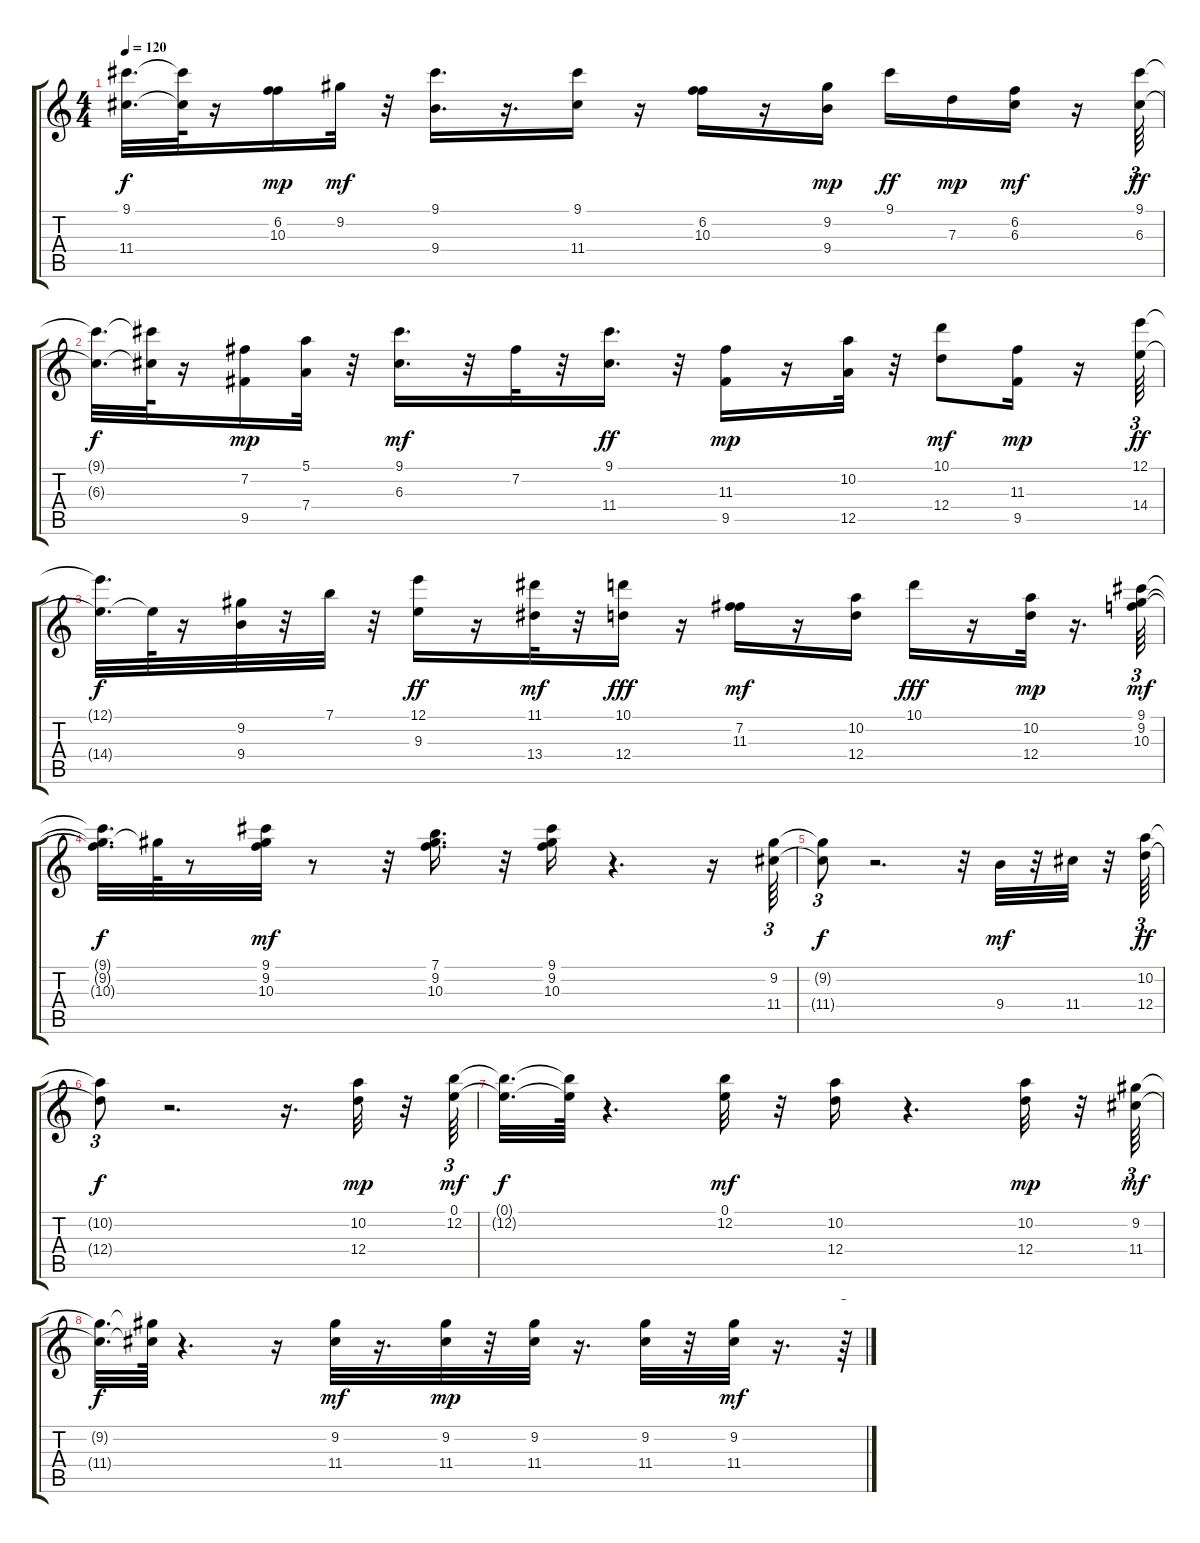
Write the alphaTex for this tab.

\track "" {instrument acousticguitarsteel}
\staff {score tabs}
\tuning (E4 B3 G3 D3 A2 E2) {hide}
\ts (4 4)
\tempo 120
\clef g2
\ks c
(9.1{t} 11.4{t}).32{d dy f} (9.1{t} 11.4{t}).64 r.16 (6.2 10.3).16{dy mp} 9.2.32{dy mf} r.32 (9.1 9.4).16{d} r.16{d} (9.1 11.4).16 r.16 (6.2 10.3).16 r.16 (9.2 9.4).16{dy mp} 9.1.16{dy ff} 7.3.16{dy mp} (6.2 6.3).16{dy mf} r.16 (9.1 6.3).64{tu (3 2) dy ff} |
(9.1{t} 6.3{t}).32{d dy f} (9.1{t} 6.3{t}).64 r.16 (7.2 9.5).16{dy mp} (5.1 7.4).32 r.32 (9.1 6.3).16{d dy mf} r.32 7.2.32 r.32 (9.1 11.4).16{d dy ff} r.32 (11.3 9.5).16{dy mp} r.16 (10.2 12.5).32 r.32 (10.1 12.4).8{dy mf} (11.3 9.5).16{dy mp} r.16 (12.1 14.4).64{tu (3 2) dy ff} |
(12.1{t} 14.4{t}).32{d dy f} 14.4{t}.64 r.16 (9.2 9.4).32 r.32 7.1.32 r.32 (12.1 9.3).16{dy ff} r.16 (11.1 13.4).32{dy mf} r.32 (10.1 12.4).16{dy fff} r.16 (7.2 11.3).16{dy mf} r.16 (10.2 12.4).16 10.1.16{dy fff} r.16 (10.2 12.4).32{dy mp} r.16{d} (9.1 9.2 10.3).64{tu (3 2) dy mf} |
(9.1{t} 9.2{t} 10.3{t}).32{d dy f} 9.2{t}.64 r.8 (9.1 9.2 10.3).32{dy mf} r.8 r.32 (7.1 9.2 10.3).16{d} r.32 (9.1 9.2 10.3).16 r.4{d} r.16 (9.2 11.4).64{tu (3 2)} |
(9.2{t} 11.4{t}).8{tu (3 2) dy f} r.2{d} r.32 9.4.32{dy mf} r.32 11.4.32 r.32 (10.2 12.4).64{tu (3 2) dy ff} |
(10.2{t} 12.4{t}).8{tu (3 2) dy f} r.2{d} r.16{d} (10.2 12.4).32{dy mp} r.32 (0.1 12.2).64{tu (3 2) dy mf} |
(0.1{t} 12.2{t}).32{d dy f} (0.1{t} 12.2{t}).64 r.4{d} (0.1 12.2).32{dy mf} r.32 (10.2 12.4).16 r.4{d} (10.2 12.4).32{dy mp} r.32 (9.2 11.4).64{tu (3 2) dy mf} |
(9.2{t} 11.4{t}).32{d dy f} (9.2{t} 11.4{t}).64 r.4{d} r.16 (9.2 11.4).32{dy mf} r.16{d} (9.2 11.4).32{dy mp} r.32 (9.2 11.4).32 r.16{d} (9.2 11.4).32 r.32 (9.2 11.4).32{dy mf} r.16{d} r.64{tu (3 2)}
